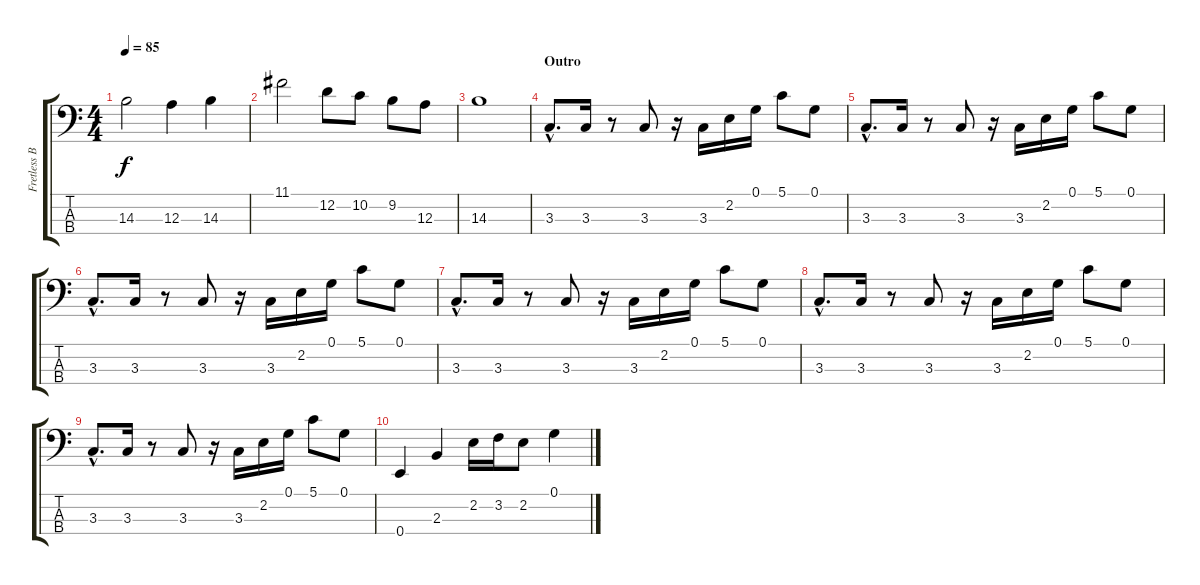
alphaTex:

\track ("Fretless Bass" "Fretless B") {instrument fretlessbass}
\staff {score tabs}
\tuning (G2 D2 A1 E1) {hide}
\ts (4 4)
\tempo 85
\clef f4
\ks c
14.3.2{dy f} 12.3.4 14.3.4 |
11.1.2 12.2.8 10.2.8 9.2.8 12.3.8 |
14.3.1 |
\section ("" "Outro")
3.3{hac}.8{d} 3.3.16 r.8 3.3.8 r.16 3.3.16 2.2.16 0.1.16 5.1.8 0.1.8 |
3.3{hac}.8{d} 3.3.16 r.8 3.3.8 r.16 3.3.16 2.2.16 0.1.16 5.1.8 0.1.8 |
3.3{hac}.8{d} 3.3.16 r.8 3.3.8 r.16 3.3.16 2.2.16 0.1.16 5.1.8 0.1.8 |
3.3{hac}.8{d} 3.3.16 r.8 3.3.8 r.16 3.3.16 2.2.16 0.1.16 5.1.8 0.1.8 |
3.3{hac}.8{d} 3.3.16 r.8 3.3.8 r.16 3.3.16 2.2.16 0.1.16 5.1.8 0.1.8 |
3.3{hac}.8{d} 3.3.16 r.8 3.3.8 r.16 3.3.16 2.2.16 0.1.16 5.1.8 0.1.8 |
0.4.4 2.3.4 2.2.16 3.2.16 2.2.8 0.1.4
